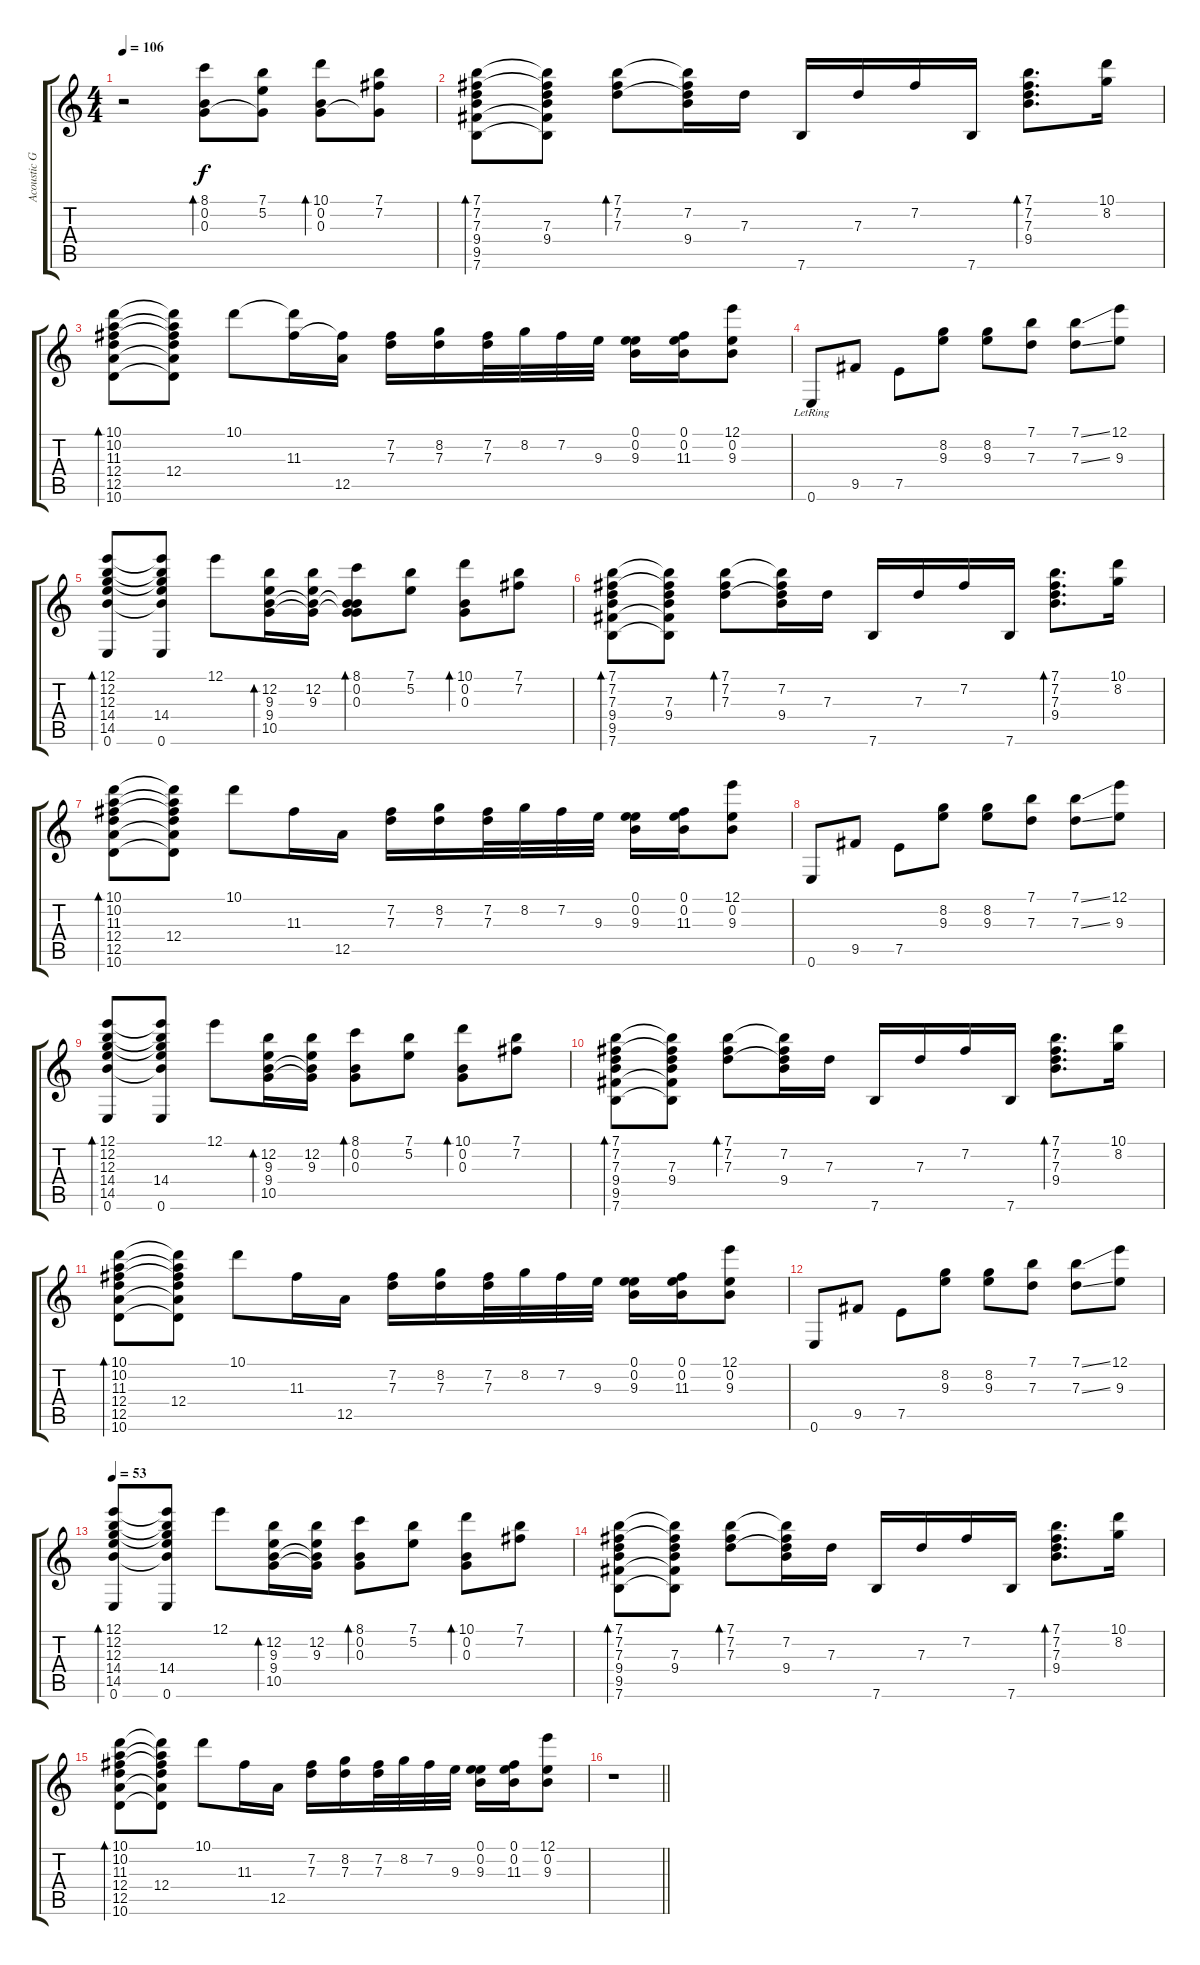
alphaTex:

\track ("Acoustic Guitar" "Acoustic G") {instrument acousticguitarsteel}
\staff {score tabs}
\tuning (E4 B3 G3 D3 A2 E2) {hide}
\ts (4 4)
\tempo 106
\tempo 53
\tempo 106
\clef g2
\ks c
r.2{dy f volume 0 instrument acousticguitarsteel} (8.1 0.2 0.3).8{bd 60 volume 2} (7.1 5.2 0.3{t}).8 (10.1 0.2 0.3).8{bd 60} (7.1 7.2 0.3{t}).8 |
(7.1 7.2 7.3 9.4 9.5 7.6).8{bd 60 volume 5} (7.1{t} 7.2{t} 7.3 9.4 9.5{t} 7.6{t}).8 (7.1 7.2 7.3).8{bd 60} (7.1{t} 7.2 7.3{t} 9.4).16 7.3.16 7.6.16 7.3.16 7.2.16 7.6.16 (7.1 7.2 7.3 9.4).8{d bd 60} (10.1 8.2).16 |
(10.1 10.2 11.3 12.4 12.5 10.6).8{bd 60 volume 8} (10.1{t} 10.2{t} 11.3{t} 12.4 12.5{t} 10.6{t}).8 10.1.8 (10.1{t} 11.3).16 (11.3{t} 12.5).16 (7.2 7.3).16 (8.2 7.3).16 (7.2 7.3).32 8.2.32 7.2.32 9.3.32 (0.1 0.2 9.3).16 (0.1 0.2 11.3).16 (12.1 0.2 9.3).8 |
0.6{lr}.8{volume 11} 9.5.8 7.5.8 (8.2 9.3).8 (8.2 9.3).8 (7.1 7.3).8 (7.1{ss} 7.3{ss}).8 (12.1 9.3).8 |
(12.1 12.2 12.3 14.4 14.5 0.6).8{bd 60 volume 13} (12.1{t} 12.2{t} 12.3{t} 14.4 14.5{t} 0.6).8 12.1.8 (12.2 9.3 9.4 10.5).16{bd 60} (12.2 9.3 9.4{t} 10.5{t}).16 (8.1 0.2 0.3 9.4{t} 10.5{t}).8{bd 60} (7.1 5.2).8 (10.1 0.2 0.3).8{bd 60} (7.1 7.2).8 |
(7.1 7.2 7.3 9.4 9.5 7.6).8{bd 60} (7.1{t} 7.2{t} 7.3 9.4 9.5{t} 7.6{t}).8 (7.1 7.2 7.3).8{bd 60} (7.1{t} 7.2 7.3{t} 9.4).16 7.3.16 7.6.16 7.3.16 7.2.16 7.6.16 (7.1 7.2 7.3 9.4).8{d bd 60} (10.1 8.2).16 |
(10.1 10.2 11.3 12.4 12.5 10.6).8{bd 60} (10.1{t} 10.2{t} 11.3{t} 12.4 12.5{t} 10.6{t}).8 10.1.8 11.3.16 12.5.16 (7.2 7.3).16 (8.2 7.3).16 (7.2 7.3).32 8.2.32 7.2.32 9.3.32 (0.1 0.2 9.3).16 (0.1 0.2 11.3).16 (12.1 0.2 9.3).8 |
0.6.8 9.5.8 7.5.8 (8.2 9.3).8 (8.2 9.3).8 (7.1 7.3).8 (7.1{ss} 7.3{ss}).8 (12.1 9.3).8 |
(12.1 12.2 12.3 14.4 14.5 0.6).8{bd 60} (12.1{t} 12.2{t} 12.3{t} 14.4 14.5{t} 0.6).8 12.1.8 (12.2 9.3 9.4 10.5).16{bd 60} (12.2 9.3 9.4{t} 10.5{t}).16 (8.1 0.2 0.3).8{bd 60} (7.1 5.2).8 (10.1 0.2 0.3).8{bd 60} (7.1 7.2).8 |
(7.1 7.2 7.3 9.4 9.5 7.6).8{bd 60} (7.1{t} 7.2{t} 7.3 9.4 9.5{t} 7.6{t}).8 (7.1 7.2 7.3).8{bd 60} (7.1{t} 7.2 7.3{t} 9.4).16 7.3.16 7.6.16 7.3.16 7.2.16 7.6.16 (7.1 7.2 7.3 9.4).8{d bd 60} (10.1 8.2).16 |
(10.1 10.2 11.3 12.4 12.5 10.6).8{bd 60} (10.1{t} 10.2{t} 11.3{t} 12.4 12.5{t} 10.6{t}).8 10.1.8 11.3.16 12.5.16 (7.2 7.3).16 (8.2 7.3).16 (7.2 7.3).32 8.2.32 7.2.32 9.3.32 (0.1 0.2 9.3).16 (0.1 0.2 11.3).16 (12.1 0.2 9.3).8 |
0.6.8 9.5.8 7.5.8 (8.2 9.3).8 (8.2 9.3).8 (7.1 7.3).8 (7.1{ss} 7.3{ss}).8 (12.1 9.3).8 |
\tempo 53
(12.1 12.2 12.3 14.4 14.5 0.6).8{bd 60} (12.1{t} 12.2{t} 12.3{t} 14.4 14.5{t} 0.6).8 12.1.8 (12.2 9.3 9.4 10.5).16{bd 60} (12.2 9.3 9.4{t} 10.5{t}).16 (8.1 0.2 0.3).8{bd 60} (7.1 5.2).8 (10.1 0.2 0.3).8{bd 60} (7.1 7.2).8 |
(7.1 7.2 7.3 9.4 9.5 7.6).8{bd 60 volume 7} (7.1{t} 7.2{t} 7.3 9.4 9.5{t} 7.6{t}).8 (7.1 7.2 7.3).8{bd 60} (7.1{t} 7.2 7.3{t} 9.4).16 7.3.16 7.6.16 7.3.16 7.2.16 7.6.16 (7.1 7.2 7.3 9.4).8{d bd 60} (10.1 8.2).16 |
(10.1 10.2 11.3 12.4 12.5 10.6).8{bd 60 volume 0} (10.1{t} 10.2{t} 11.3{t} 12.4 12.5{t} 10.6{t}).8 10.1.8 11.3.16 12.5.16 (7.2 7.3).16 (8.2 7.3).16 (7.2 7.3).32 8.2.32 7.2.32 9.3.32 (0.1 0.2 9.3).16 (0.1 0.2 11.3).16 (12.1 0.2 9.3).8 |
\barLineRight lightlight
r.1{volume 13}
